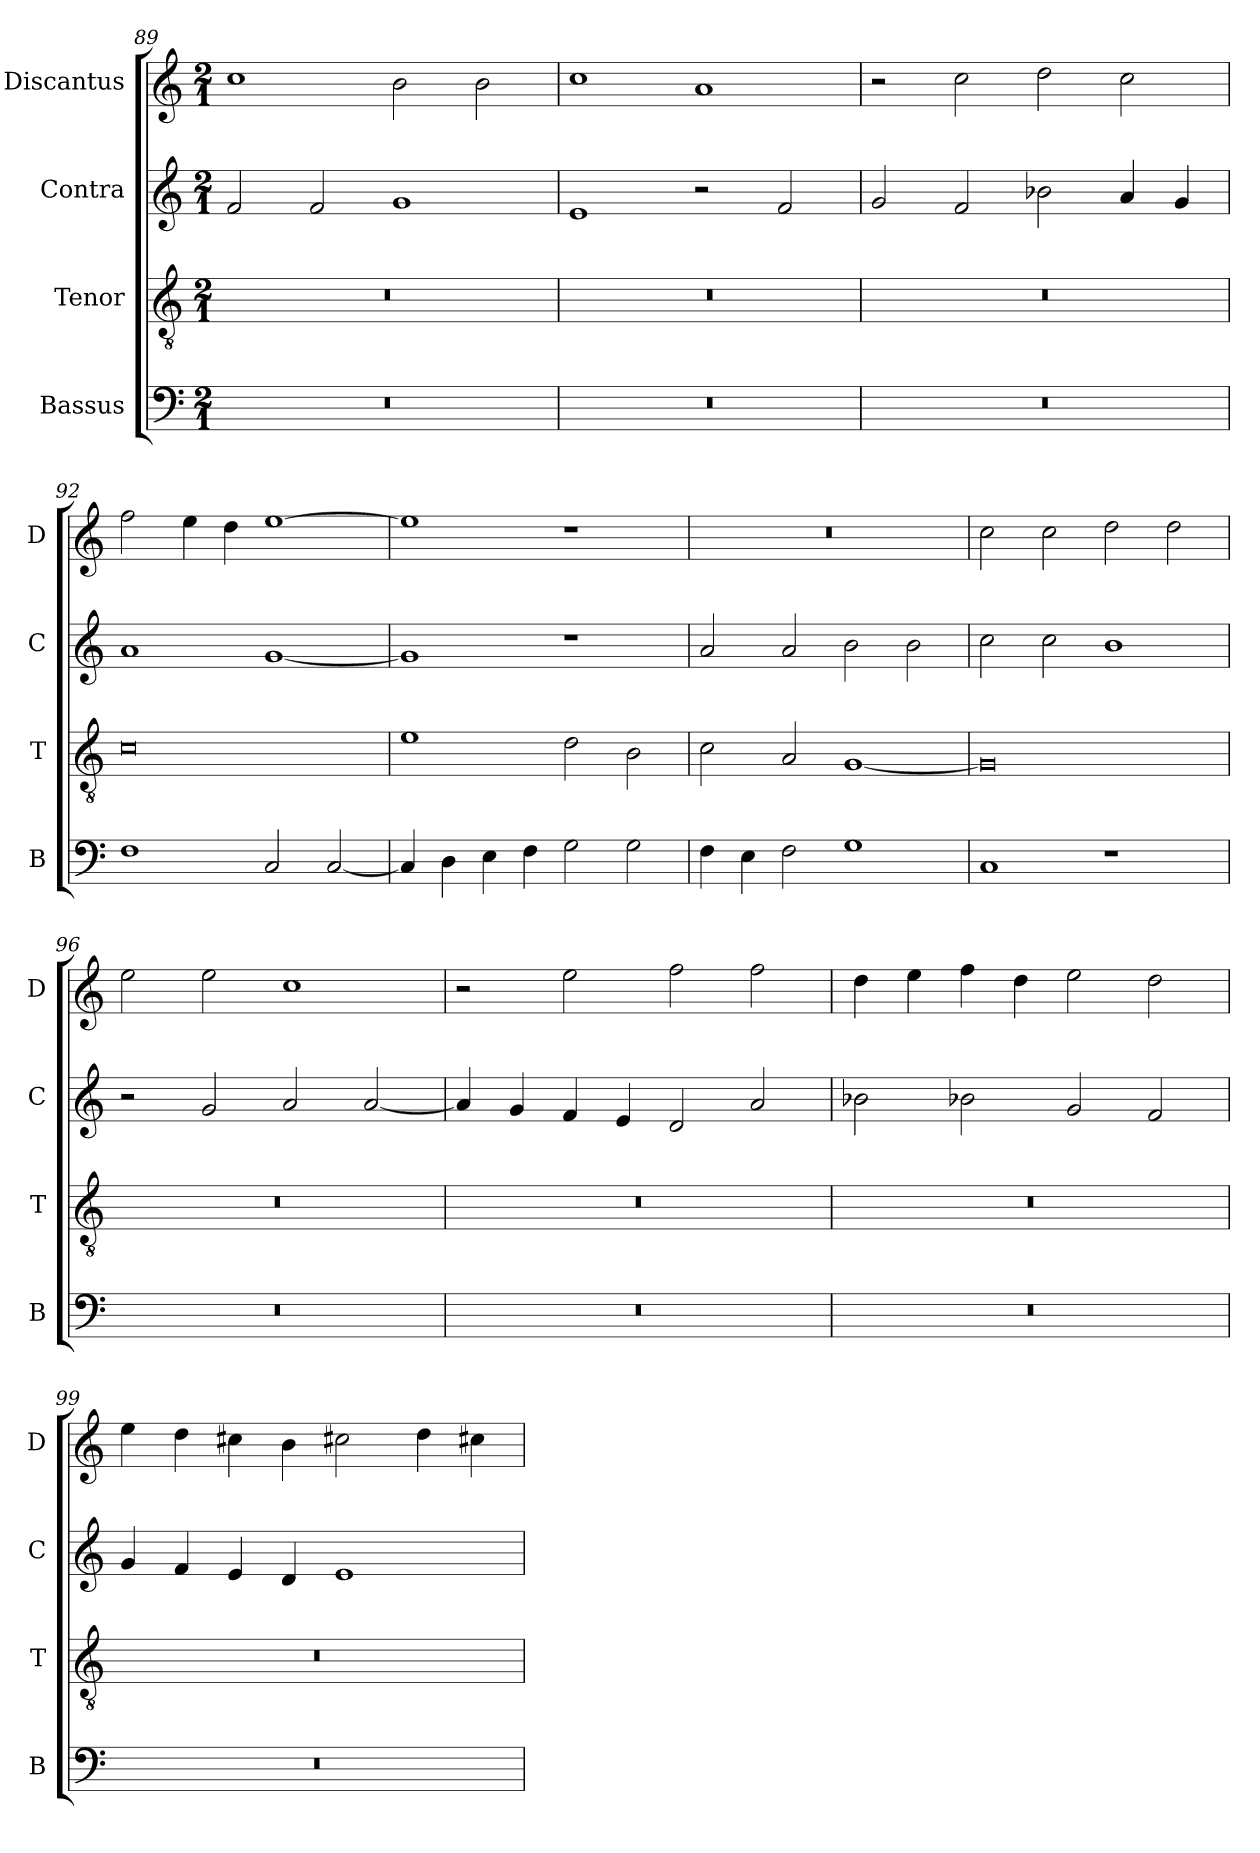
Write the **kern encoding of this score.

**kern	**kern	**kern	**kern
*part4	*part3	*part2	*part1
*staff4	*staff3	*staff2	*staff1
*I"Bassus	*I"Tenor	*I"Contra	*I"Discantus
*I'B	*I'T	*I'C	*I'D
*clefF4	*clefGv2	*clefG2	*clefG2
*k[]	*k[]	*k[]	*k[]
*M2/1	*M2/1	*M2/1	*M2/1
=89	=89	=89	=89
0r	0r	2f/	1cc
.	.	2f/	.
.	.	1g	2b\
.	.	.	2b\
=90	=90	=90	=90
0r	0r	1e	1cc
.	.	2r	1a
.	.	2f/	.
=91	=91	=91	=91
0r	0r	2g/	2r
.	.	2f/	2cc\
.	.	2b-X\	2dd\
.	.	4a/	2cc\
.	.	4g/	.
=92	=92	=92	=92
1F	0c	1a	2ff\
.	.	.	4ee\
.	.	.	4dd\
2C/	.	[1g	[1ee
[2C/	.	.	.
=93	=93	=93	=93
4C/]	1e	1g]	1ee]
4D\	.	.	.
4E\	.	.	.
4F\	.	.	.
2G\	2d\	1r	1r
2G\	2B\	.	.
=94	=94	=94	=94
4F\	2c\	2a/	0r
4E\	.	.	.
2F\	2A/	2a/	.
1G	[1G	2b\	.
.	.	2b\	.
=95	=95	=95	=95
1C	0G]	2cc\	2cc\
.	.	2cc\	2cc\
1r	.	1b	2dd\
.	.	.	2dd\
=96	=96	=96	=96
0r	0r	2r	2ee\
.	.	2g/	2ee\
.	.	2a/	1cc
.	.	[2a/	.
=97	=97	=97	=97
0r	0r	4a/]	2r
.	.	4g/	.
.	.	4f/	2ee\
.	.	4e/	.
.	.	2d/	2ff\
.	.	2a/	2ff\
=98	=98	=98	=98
0r	0r	2b-X\	4dd\
.	.	.	4ee\
.	.	2b-X\	4ff\
.	.	.	4dd\
.	.	2g/	2ee\
.	.	2f/	2dd\
=99	=99	=99	=99
0r	0r	4g/	4ee\
.	.	4f/	4dd\
.	.	4e/	4cc#X\
.	.	4d/	4b\
.	.	1e	2cc#X\
.	.	.	4dd\
.	.	.	4cc#X\
=	=	=	=
*-	*-	*-	*-
